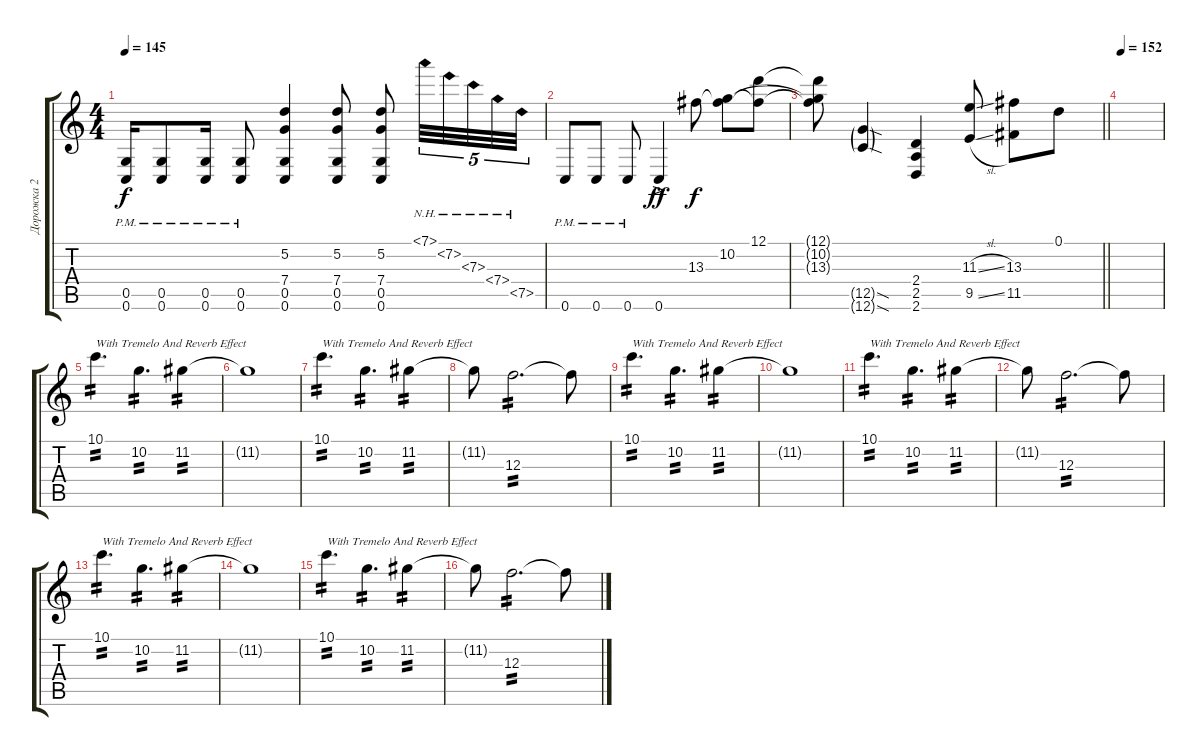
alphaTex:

\track ("Дорожка 2" "Дорожка 2") {instrument distortionguitar}
\staff {score tabs}
\tuning (D4 A3 F3 C3 G2 C2) {hide}
\ts (4 4)
\tempo 145
\clef g2
\ks c
(0.5{pm} 0.6{pm}).16{dy f} (0.5{pm} 0.6{pm}).8 (0.5{pm} 0.6{pm}).16 (0.5{pm} 0.6{pm}).8 (5.2 7.4 0.5 0.6).4 (5.2 7.4 0.5 0.6).8 (5.2 7.4 0.5 0.6).8 7.1{nh}.32{tu (5 4)} 7.2{nh}.32{tu (5 4)} 7.3{nh}.32{tu (5 4)} 7.4{nh}.32{tu (5 4)} 7.5{nh}.32{tu (5 4)} |
0.6{pm}.8 0.6{pm}.8 0.6{pm}.8 0.6{ac}.4{dy ff} 13.3.8{dy f} (10.2 13.3{t}).8 (12.1 13.3{t}).8 |
\barLineRight lightlight
(12.1{t} 10.2{t} 13.3{t}).8 (12.5{sod g} 12.6{sod g}).4 (2.4 2.5 2.6).4 (11.3{sl} 9.5{sl}).8 (13.3 11.5).8 0.1.8 |
\tempo 152
|
10.1.4{d txt "With Tremelo And Reverb Effect" tp 2} 10.2.4{d tp 2} 11.2.4{tp 2} |
11.2{t}.1 |
10.1.4{d txt "With Tremelo And Reverb Effect" tp 2} 10.2.4{d tp 2} 11.2.4{tp 2} |
11.2{t}.8 12.3.2{d tp 2} 12.3{t}.8 |
10.1.4{d txt "With Tremelo And Reverb Effect" tp 2} 10.2.4{d tp 2} 11.2.4{tp 2} |
11.2{t}.1 |
10.1.4{d txt "With Tremelo And Reverb Effect" tp 2} 10.2.4{d tp 2} 11.2.4{tp 2} |
11.2{t}.8 12.3.2{d tp 2} 12.3{t}.8 |
10.1.4{d txt "With Tremelo And Reverb Effect" tp 2} 10.2.4{d tp 2} 11.2.4{tp 2} |
11.2{t}.1 |
10.1.4{d txt "With Tremelo And Reverb Effect" tp 2} 10.2.4{d tp 2} 11.2.4{tp 2} |
11.2{t}.8 12.3.2{d tp 2} 12.3{t}.8
